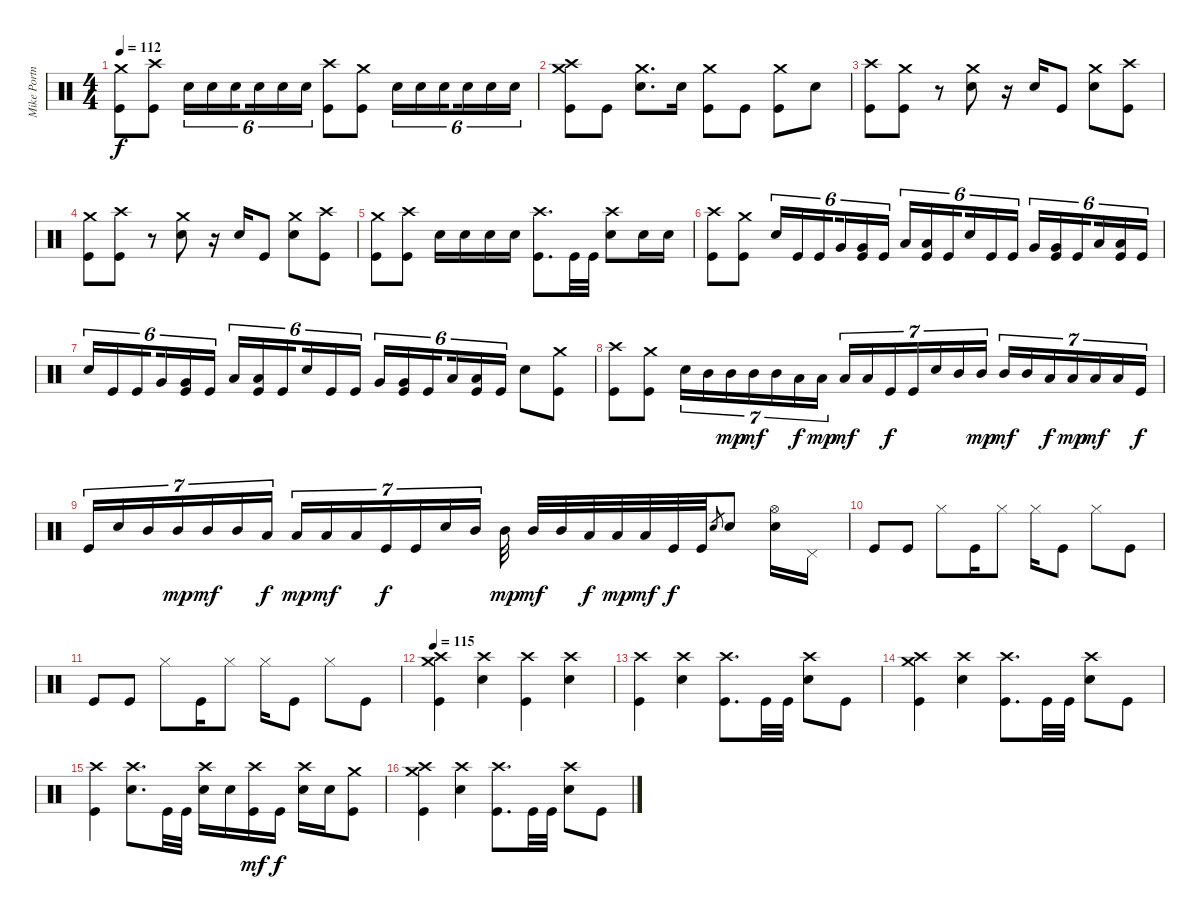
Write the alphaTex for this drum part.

\track ("Mike Portnoy" "Mike Portn") {instrument percussion}
\staff {score}
\articulation defaults
\ts (4 4)
\tempo 112
\clef neutral
\ks c
("Crash medium (hit)" "Kick (hit)").8{dy f} ("Crash high (hit)" "Kick (hit)").8 "Electric Snare (hit)".16{tu (6 4)} "Electric Snare (hit)".16{tu (6 4)} "Electric Snare (hit)".16{tu (6 4) beam splitsecondary} "Electric Snare (hit)".16{tu (6 4)} "Electric Snare (hit)".16{tu (6 4)} "Electric Snare (hit)".16{tu (6 4)} ("Crash high (hit)" "Kick (hit)").8 ("Crash medium (hit)" "Kick (hit)").8 "Electric Snare (hit)".16{tu (6 4)} "Electric Snare (hit)".16{tu (6 4)} "Electric Snare (hit)".16{tu (6 4) beam splitsecondary} "Electric Snare (hit)".16{tu (6 4)} "Electric Snare (hit)".16{tu (6 4)} "Electric Snare (hit)".16{tu (6 4)} |
("Crash medium (hit)" "Crash high (hit)" "Kick (hit)").8 "Kick (hit)".8 ("Crash medium (hit)" "Electric Snare (hit)").8{d} "Electric Snare (hit)".16 ("Crash medium (hit)" "Kick (hit)").8 "Kick (hit)".8 ("Crash medium (hit)" "Kick (hit)").8 "Electric Snare (hit)".8 |
("Crash high (hit)" "Kick (hit)").8 ("Crash medium (hit)" "Kick (hit)").8 r.8 ("Crash medium (hit)" "Electric Snare (hit)").8 r.16 "Electric Snare (hit)".16 "Kick (hit)".8 ("Crash medium (hit)" "Electric Snare (hit)").8 ("Crash high (hit)" "Kick (hit)").8 |
("Crash medium (hit)" "Kick (hit)").8 ("Crash high (hit)" "Kick (hit)").8 r.8 ("Crash medium (hit)" "Electric Snare (hit)").8 r.16 "Electric Snare (hit)".16 "Kick (hit)".8 ("Crash medium (hit)" "Electric Snare (hit)").8 ("Crash high (hit)" "Kick (hit)").8 |
("Crash medium (hit)" "Kick (hit)").8 ("Crash high (hit)" "Kick (hit)").8 "Electric Snare (hit)".16 "Electric Snare (hit)".16 "Electric Snare (hit)".16 "Electric Snare (hit)".16 ("Crash high (hit)" "Kick (hit)").8{d} "Kick (hit)".32 "Kick (hit)".32 ("Crash high (hit)" "Electric Snare (hit)").8 "Electric Snare (hit)".16 "Electric Snare (hit)".16 |
("Crash high (hit)" "Kick (hit)").8 ("Crash medium (hit)" "Kick (hit)").8 "Electric Snare (hit)".16{tu (6 4)} "Kick (hit)".16{tu (6 4)} "Kick (hit)".16{tu (6 4) beam splitsecondary} "Very Low Tom (hit)".16{tu (6 4)} ("Very Low Tom (hit)" "Kick (hit)").16{tu (6 4)} "Kick (hit)".16{tu (6 4)} "Low Floor Tom (hit)".16{tu (6 4)} ("Low Floor Tom (hit)" "Kick (hit)").16{tu (6 4)} "Kick (hit)".16{tu (6 4) beam splitsecondary} "Electric Snare (hit)".16{tu (6 4)} "Kick (hit)".16{tu (6 4)} "Kick (hit)".16{tu (6 4)} "Very Low Tom (hit)".16{tu (6 4)} ("Very Low Tom (hit)" "Kick (hit)").16{tu (6 4)} "Kick (hit)".16{tu (6 4) beam splitsecondary} "Low Floor Tom (hit)".16{tu (6 4)} ("Low Floor Tom (hit)" "Kick (hit)").16{tu (6 4)} "Kick (hit)".16{tu (6 4)} |
"Electric Snare (hit)".16{tu (6 4)} "Kick (hit)".16{tu (6 4)} "Kick (hit)".16{tu (6 4) beam splitsecondary} "Very Low Tom (hit)".16{tu (6 4)} ("Very Low Tom (hit)" "Kick (hit)").16{tu (6 4)} "Kick (hit)".16{tu (6 4)} "Low Floor Tom (hit)".16{tu (6 4)} ("Low Floor Tom (hit)" "Kick (hit)").16{tu (6 4)} "Kick (hit)".16{tu (6 4) beam splitsecondary} "Electric Snare (hit)".16{tu (6 4)} "Kick (hit)".16{tu (6 4)} "Kick (hit)".16{tu (6 4)} "Very Low Tom (hit)".16{tu (6 4)} ("Very Low Tom (hit)" "Kick (hit)").16{tu (6 4)} "Kick (hit)".16{tu (6 4) beam splitsecondary} "Low Floor Tom (hit)".16{tu (6 4)} ("Low Floor Tom (hit)" "Kick (hit)").16{tu (6 4)} "Kick (hit)".16{tu (6 4)} "Electric Snare (hit)".8 ("Crash medium (hit)" "Kick (hit)").8 |
("Crash high (hit)" "Kick (hit)").8 ("Crash medium (hit)" "Kick (hit)").8 "Electric Snare (hit)".16{tu (7 4)} "Mid Tom (hit)".16{tu (7 4)} "Mid Tom (hit)".16{tu (7 4) dy mp} "Mid Tom (hit)".16{tu (7 4) dy mf} "Mid Tom (hit)".16{tu (7 4)} "Low Tom (hit)".16{tu (7 4) dy f} "Low Tom (hit)".16{tu (7 4) dy mp} "Low Tom (hit)".16{tu (7 4) dy mf} "Low Tom (hit)".16{tu (7 4)} "Kick (hit)".16{tu (7 4) dy f} "Kick (hit)".16{tu (7 4)} "Electric Snare (hit)".16{tu (7 4)} "Mid Tom (hit)".16{tu (7 4)} "Mid Tom (hit)".16{tu (7 4) dy mp} "Mid Tom (hit)".16{tu (7 4) dy mf} "Mid Tom (hit)".16{tu (7 4)} "Low Tom (hit)".16{tu (7 4) dy f} "Low Tom (hit)".16{tu (7 4) dy mp} "Low Tom (hit)".16{tu (7 4) dy mf} "Low Tom (hit)".16{tu (7 4)} "Kick (hit)".16{tu (7 4) dy f} |
"Kick (hit)".16{tu (7 4)} "Electric Snare (hit)".16{tu (7 4)} "Mid Tom (hit)".16{tu (7 4)} "Mid Tom (hit)".16{tu (7 4) dy mp} "Mid Tom (hit)".16{tu (7 4) dy mf} "Mid Tom (hit)".16{tu (7 4)} "Low Tom (hit)".16{tu (7 4) dy f} "Low Tom (hit)".16{tu (7 4) dy mp} "Low Tom (hit)".16{tu (7 4) dy mf} "Low Tom (hit)".16{tu (7 4)} "Kick (hit)".16{tu (7 4) dy f} "Kick (hit)".16{tu (7 4)} "Electric Snare (hit)".16{tu (7 4)} "Mid Tom (hit)".16{tu (7 4)} "Mid Tom (hit)".32{dy mp} "Mid Tom (hit)".32{dy mf} "Mid Tom (hit)".32 "Low Tom (hit)".32{dy f} "Low Tom (hit)".32{dy mp} "Low Tom (hit)".32{dy mf} "Kick (hit)".32{dy f} "Kick (hit)".32 "Electric Snare (hit)".8{gr} "Electric Snare (hit)".8 ("Hi-Hat (open)" "Electric Snare (hit)").16 "Pedal Hi-Hat (hit)".16 |
"Kick (hit)".8{volume 8} "Kick (hit)".8{volume 16} "Hi-Hat (closed)".8 "Kick (hit)".16 "Hi-Hat (closed)".8 "Hi-Hat (closed)".16 "Kick (hit)".8 "Hi-Hat (closed)".8 "Kick (hit)".8 |
"Kick (hit)".8 "Kick (hit)".8 "Hi-Hat (closed)".8 "Kick (hit)".16 "Hi-Hat (closed)".8 "Hi-Hat (closed)".16 "Kick (hit)".8 "Hi-Hat (closed)".8 "Kick (hit)".8 |
\tempo 115
("Crash high (hit)" "Crash medium (hit)" "Kick (hit)").4 ("Crash high (hit)" "Electric Snare (hit)").4 ("Crash high (hit)" "Kick (hit)").4 ("Crash high (hit)" "Electric Snare (hit)").4 |
("Crash high (hit)" "Kick (hit)").4 ("Crash high (hit)" "Electric Snare (hit)").4 ("Crash high (hit)" "Kick (hit)").8{d} "Kick (hit)".32 "Kick (hit)".32 ("Crash high (hit)" "Electric Snare (hit)").8 "Kick (hit)".8 |
("Crash high (hit)" "Crash medium (hit)" "Kick (hit)").4 ("Crash high (hit)" "Electric Snare (hit)").4 ("Crash high (hit)" "Kick (hit)").8{d} "Kick (hit)".32 "Kick (hit)".32 ("Crash high (hit)" "Electric Snare (hit)").8 "Kick (hit)".8 |
("Crash high (hit)" "Kick (hit)").4 ("Crash high (hit)" "Electric Snare (hit)").8{d} "Kick (hit)".32 "Kick (hit)".32 ("Crash high (hit)" "Electric Snare (hit)").16 "Electric Snare (hit)".16 ("Crash high (hit)" "Kick (hit)").16{dy mf} "Kick (hit)".16{dy f} ("Crash high (hit)" "Electric Snare (hit)").16 "Electric Snare (hit)".16 ("Crash medium (hit)" "Kick (hit)").8 |
("Crash high (hit)" "Crash medium (hit)" "Kick (hit)").4 ("Crash high (hit)" "Electric Snare (hit)").4 ("Crash high (hit)" "Kick (hit)").8{d} "Kick (hit)".32 "Kick (hit)".32 ("Crash high (hit)" "Electric Snare (hit)").8 "Kick (hit)".8
